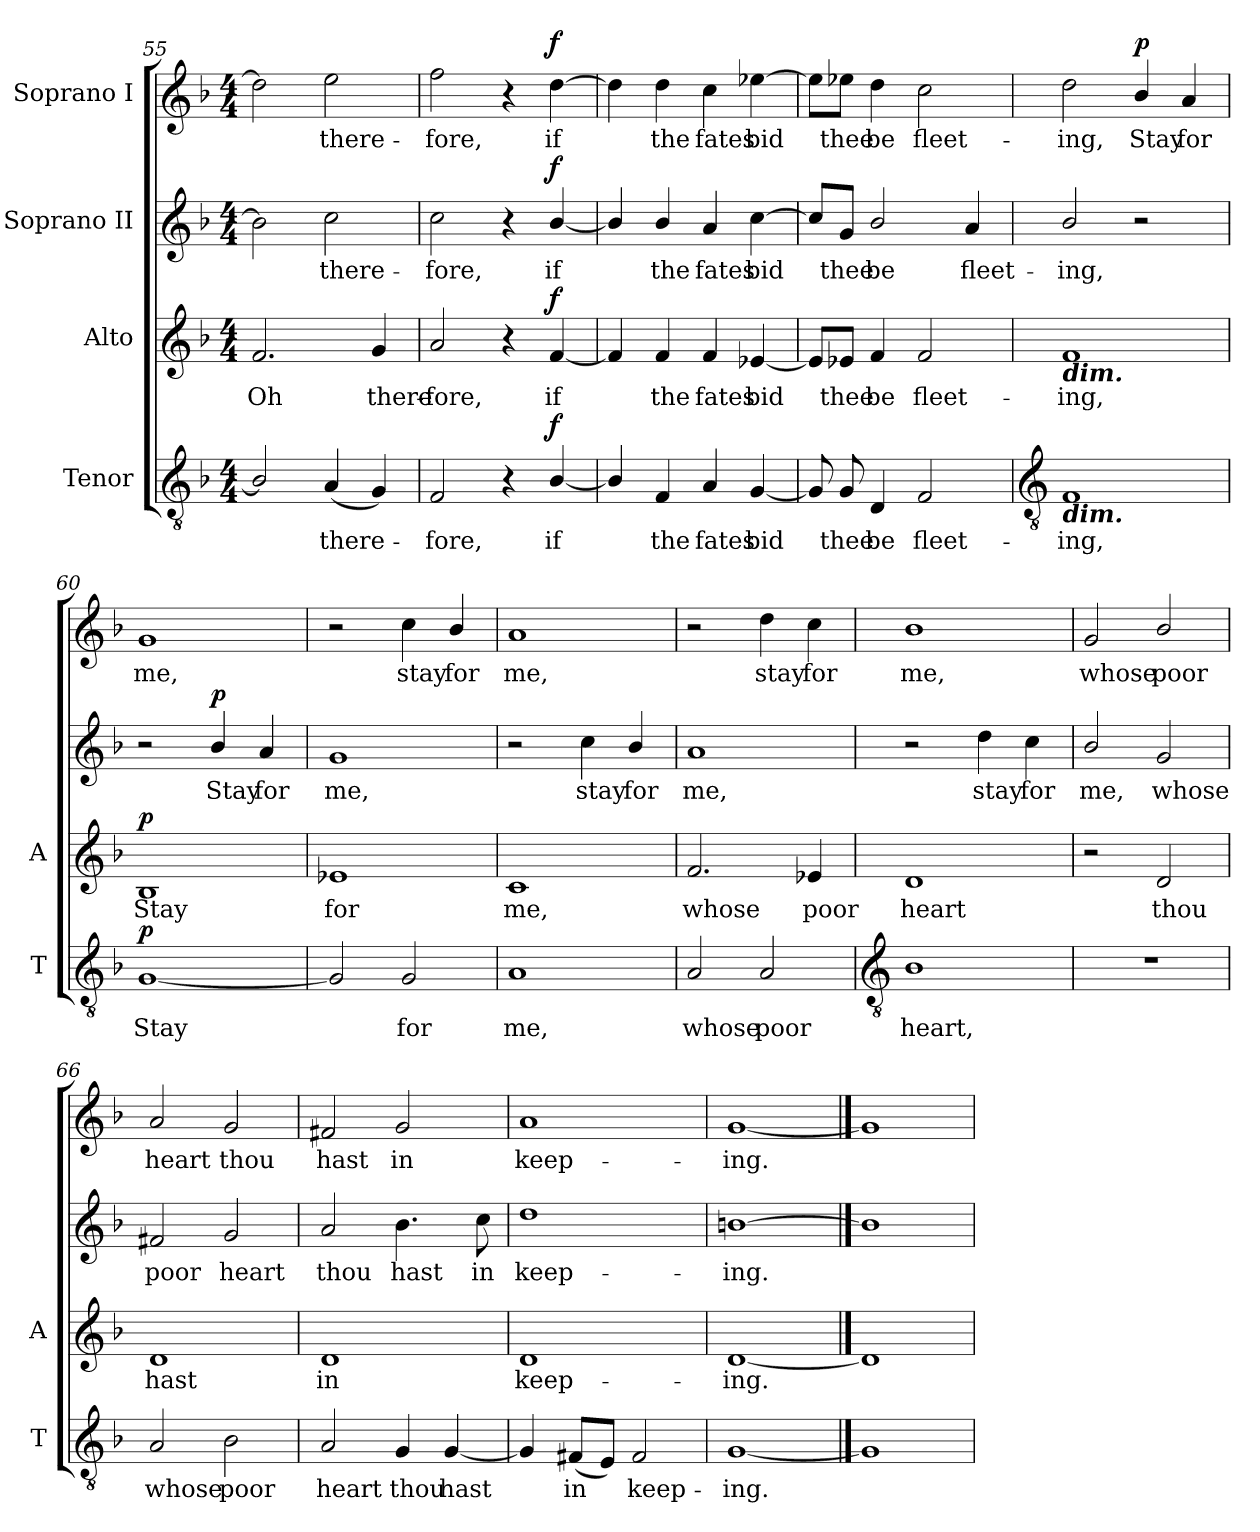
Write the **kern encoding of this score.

**kern	**text	**dynam	**kern	**text	**dynam	**kern	**text	**dynam	**kern	**text	**dynam
*part4	*part4	*part4	*part3	*part3	*part3	*part2	*part2	*part2	*part1	*part1	*part1
*staff4	*staff4	*staff4	*staff3	*staff3	*staff3	*staff2	*staff2	*staff2	*staff1	*staff1	*staff1
*I"Tenor	*	*	*I"Alto	*	*	*I"Soprano II	*	*	*I"Soprano I	*	*
*I'T	*	*	*I'A	*	*	*	*	*	*	*	*
*clefGv2	*	*	*clefG2	*	*	*clefG2	*	*	*clefG2	*	*
*k[b-]	*	*	*k[b-]	*	*	*k[b-]	*	*	*k[b-]	*	*
*F:	*	*	*F:	*	*	*F:	*	*	*F:	*	*
*M4/4	*	*	*M4/4	*	*	*M4/4	*	*	*M4/4	*	*
=55	=55	=55	=55	=55	=55	=55	=55	=55	=55	=55	=55
!	!	!	!	!LO:LY:b	!	!	!	!	!	!	!
2B-/]	.	.	2.f	Oh	.	2b-]	.	.	2dd]	.	.
!	!LO:LY:b	!	!	!	!	!	!LO:LY:b	!	!	!LO:LY:b	!
(<4A/	there-	.	.	.	.	2cc	there-	.	2ee	there-	.
!	!	!	!	!LO:LY:b	!	!	!	!	!	!	!
4G)	.	.	4g	there-	.	.	.	.	.	.	.
=56	=56	=56	=56	=56	=56	=56	=56	=56	=56	=56	=56
!	!LO:LY:b	!	!	!LO:LY:b	!	!	!LO:LY:b	!	!	!LO:LY:b	!
2F	fore,	.	2a	-fore,	.	2cc	-fore,	.	2ff	-fore,	.
4r	.	.	4r	.	.	4r	.	.	4r	.	.
!	!LO:LY:b	!LO:DY:b	!	!LO:LY:b	!LO:DY:b	!	!LO:LY:b	!LO:DY:b	!	!LO:LY:b	!LO:DY:b
[4B-/	if	f	[4f	if	f	[4b-/	if	f	[4dd	if	f
=57	=57	=57	=57	=57	=57	=57	=57	=57	=57	=57	=57
4B-/]	.	.	4f]	.	.	4b-/]	.	.	4dd]	.	.
!	!LO:LY:b	!	!	!LO:LY:b	!	!	!LO:LY:b	!	!	!LO:LY:b	!
4F	the	.	4f	the	.	4b-/	the	.	4dd	the	.
!	!LO:LY:b	!	!	!LO:LY:b	!	!	!LO:LY:b	!	!	!LO:LY:b	!
4A/	fates	.	4f	fates	.	4a	fates	.	4cc	fates	.
!	!LO:LY:b	!	!	!LO:LY:b	!	!	!LO:LY:b	!	!	!LO:LY:b	!
[4G	bid	.	[4e-X	bid	.	[4cc	bid	.	[4ee-X	bid	.
=58	=58	=58	=58	=58	=58	=58	=58	=58	=58	=58	=58
8G]	.	.	8e-/L]	.	.	8cc/L]	.	.	8ee-\L]	.	.
!	!LO:LY:b	!	!	!LO:LY:b	!	!	!LO:LY:b	!	!	!LO:LY:b	!
8G	thee	.	8e-/J	thee	.	8g/J	thee	.	8ee-\J	thee	.
!	!LO:LY:b	!	!	!LO:LY:b	!	!	!LO:LY:b	!	!	!LO:LY:b	!
4D	be	.	4f	be	.	2b-/	be	.	4dd	be	.
!	!LO:LY:b	!	!	!LO:LY:b	!	!	!	!	!	!LO:LY:b	!
2F	fleet-	.	2f	fleet-	.	.	.	.	2cc	fleet-	.
!	!	!	!	!	!	!	!LO:LY:b	!	!	!	!
.	.	.	.	.	.	4a	fleet-	.	.	.	.
!!LO:LB:g=z
=59	=59	=59	=59	=59	=59	=59	=59	=59	=59	=59	=59
*clefGv2	*	*	*	*	*	*	*	*	*	*	*
!	!	!	!LO:TX:b:Bi:t=dim.	!	!	!	!	!	!	!	!
!LO:TX:b:Bi:t=dim.	!	!	!	!	!	!	!	!	!	!	!
!	!LO:LY:b	!	!	!LO:LY:b	!	!	!LO:LY:b	!	!	!LO:LY:b	!
1F	-ing,	.	1f	-ing,	.	2b-/	-ing,	.	2dd	-ing,	.
!	!	!	!	!	!	!	!	!	!	!LO:LY:b	!LO:DY:b
.	.	.	.	.	.	2r	.	.	4b-/	Stay	p
!	!	!	!	!	!	!	!	!	!	!LO:LY:b	!
.	.	.	.	.	.	.	.	.	4a	for	.
=60	=60	=60	=60	=60	=60	=60	=60	=60	=60	=60	=60
!	!LO:LY:b	!LO:DY:b	!	!LO:LY:b	!LO:DY:b	!	!	!	!	!LO:LY:b	!
[1G	Stay	p	1B-	Stay	p	2r	.	.	1g	me,	.
!	!	!	!	!	!	!	!LO:LY:b	!LO:DY:b	!	!	!
.	.	.	.	.	.	4b-/	Stay	p	.	.	.
!	!	!	!	!	!	!	!LO:LY:b	!	!	!	!
.	.	.	.	.	.	4a	for	.	.	.	.
=61	=61	=61	=61	=61	=61	=61	=61	=61	=61	=61	=61
!	!	!	!	!LO:LY:b	!	!	!LO:LY:b	!	!	!	!
2G]	.	.	1e-X	for	.	1g	me,	.	2r	.	.
!	!LO:LY:b	!	!	!	!	!	!	!	!	!LO:LY:b	!
2G	for	.	.	.	.	.	.	.	4cc	stay	.
!	!	!	!	!	!	!	!	!	!	!LO:LY:b	!
.	.	.	.	.	.	.	.	.	4b-/	for	.
=62	=62	=62	=62	=62	=62	=62	=62	=62	=62	=62	=62
!	!LO:LY:b	!	!	!LO:LY:b	!	!	!	!	!	!LO:LY:b	!
1A	me,	.	1c	me,	.	2r	.	.	1a	me,	.
!	!	!	!	!	!	!	!LO:LY:b	!	!	!	!
.	.	.	.	.	.	4cc	stay	.	.	.	.
!	!	!	!	!	!	!	!LO:LY:b	!	!	!	!
.	.	.	.	.	.	4b-/	for	.	.	.	.
=63	=63	=63	=63	=63	=63	=63	=63	=63	=63	=63	=63
!	!LO:LY:b	!	!	!LO:LY:b	!	!	!LO:LY:b	!	!	!	!
2A	whose	.	2.f	whose	.	1a	me,	.	2r	.	.
!	!LO:LY:b	!	!	!	!	!	!	!	!	!LO:LY:b	!
2A	poor	.	.	.	.	.	.	.	4dd	stay	.
!	!	!	!	!LO:LY:b	!	!	!	!	!	!LO:LY:b	!
.	.	.	4e-X	poor	.	.	.	.	4cc	for	.
!!LO:LB:g=z
=64	=64	=64	=64	=64	=64	=64	=64	=64	=64	=64	=64
*clefGv2	*	*	*	*	*	*	*	*	*	*	*
!	!LO:LY:b	!	!	!LO:LY:b	!	!	!	!	!	!LO:LY:b	!
1B-	heart,	.	1d	heart	.	2r	.	.	1b-	me,	.
!	!	!	!	!	!	!	!LO:LY:b	!	!	!	!
.	.	.	.	.	.	4dd	stay	.	.	.	.
!	!	!	!	!	!	!	!LO:LY:b	!	!	!	!
.	.	.	.	.	.	4cc	for	.	.	.	.
=65	=65	=65	=65	=65	=65	=65	=65	=65	=65	=65	=65
!	!	!	!	!	!	!	!LO:LY:b	!	!	!LO:LY:b	!
1r	.	.	2r	.	.	2b-/	me,	.	2g	whose	.
!	!	!	!	!LO:LY:b	!	!	!LO:LY:b	!	!	!LO:LY:b	!
.	.	.	2d	thou	.	2g	whose	.	2b-/	poor	.
=66	=66	=66	=66	=66	=66	=66	=66	=66	=66	=66	=66
!	!LO:LY:b	!	!	!LO:LY:b	!	!	!LO:LY:b	!	!	!LO:LY:b	!
2A	whose	.	1d	hast	.	2f#X	poor	.	2a	heart	.
!	!LO:LY:b	!	!	!	!	!	!LO:LY:b	!	!	!LO:LY:b	!
2B-	poor	.	.	.	.	2g	heart	.	2g	thou	.
=67	=67	=67	=67	=67	=67	=67	=67	=67	=67	=67	=67
!	!LO:LY:b	!	!	!LO:LY:b	!	!	!LO:LY:b	!	!	!LO:LY:b	!
2A	heart	.	1d	in	.	2a	thou	.	2f#X	hast	.
!	!LO:LY:b	!	!	!	!	!	!LO:LY:b	!	!	!LO:LY:b	!
4G	thou	.	.	.	.	4.b-	hast	.	2g	in	.
!	!LO:LY:b	!	!	!	!	!	!	!	!	!	!
[4G	hast	.	.	.	.	.	.	.	.	.	.
!	!	!	!	!	!	!	!LO:LY:b	!	!	!	!
.	.	.	.	.	.	8cc	in	.	.	.	.
=68	=68	=68	=68	=68	=68	=68	=68	=68	=68	=68	=68
!	!	!	!	!LO:LY:b	!	!	!LO:LY:b	!	!	!LO:LY:b	!
4G]	.	.	1d	keep-	.	1dd	keep-	.	1a	keep-	.
!	!LO:LY:b	!	!	!	!	!	!	!	!	!	!
(<8F#XL	in	.	.	.	.	.	.	.	.	.	.
8EJ)	.	.	.	.	.	.	.	.	.	.	.
!	!LO:LY:b	!	!	!	!	!	!	!	!	!	!
2F#	keep-	.	.	.	.	.	.	.	.	.	.
=69	=69	=69	=69	=69	=69	=69	=69	=69	=69	=69	=69
!	!LO:LY:b	!	!	!LO:LY:b	!	!	!LO:LY:b	!	!	!LO:LY:b	!
[1G	-ing.	.	[1d	-ing.	.	[1bn	-ing.	.	[1g	-ing.	.
==70	==70	==70	==70	==70	==70	==70	==70	==70	==70	==70	==70
1G]	.	.	1d]	.	.	1b]	.	.	1g]	.	.
=	=	=	=	=	=	=	=	=	=	=	=
*-	*-	*-	*-	*-	*-	*-	*-	*-	*-	*-	*-
